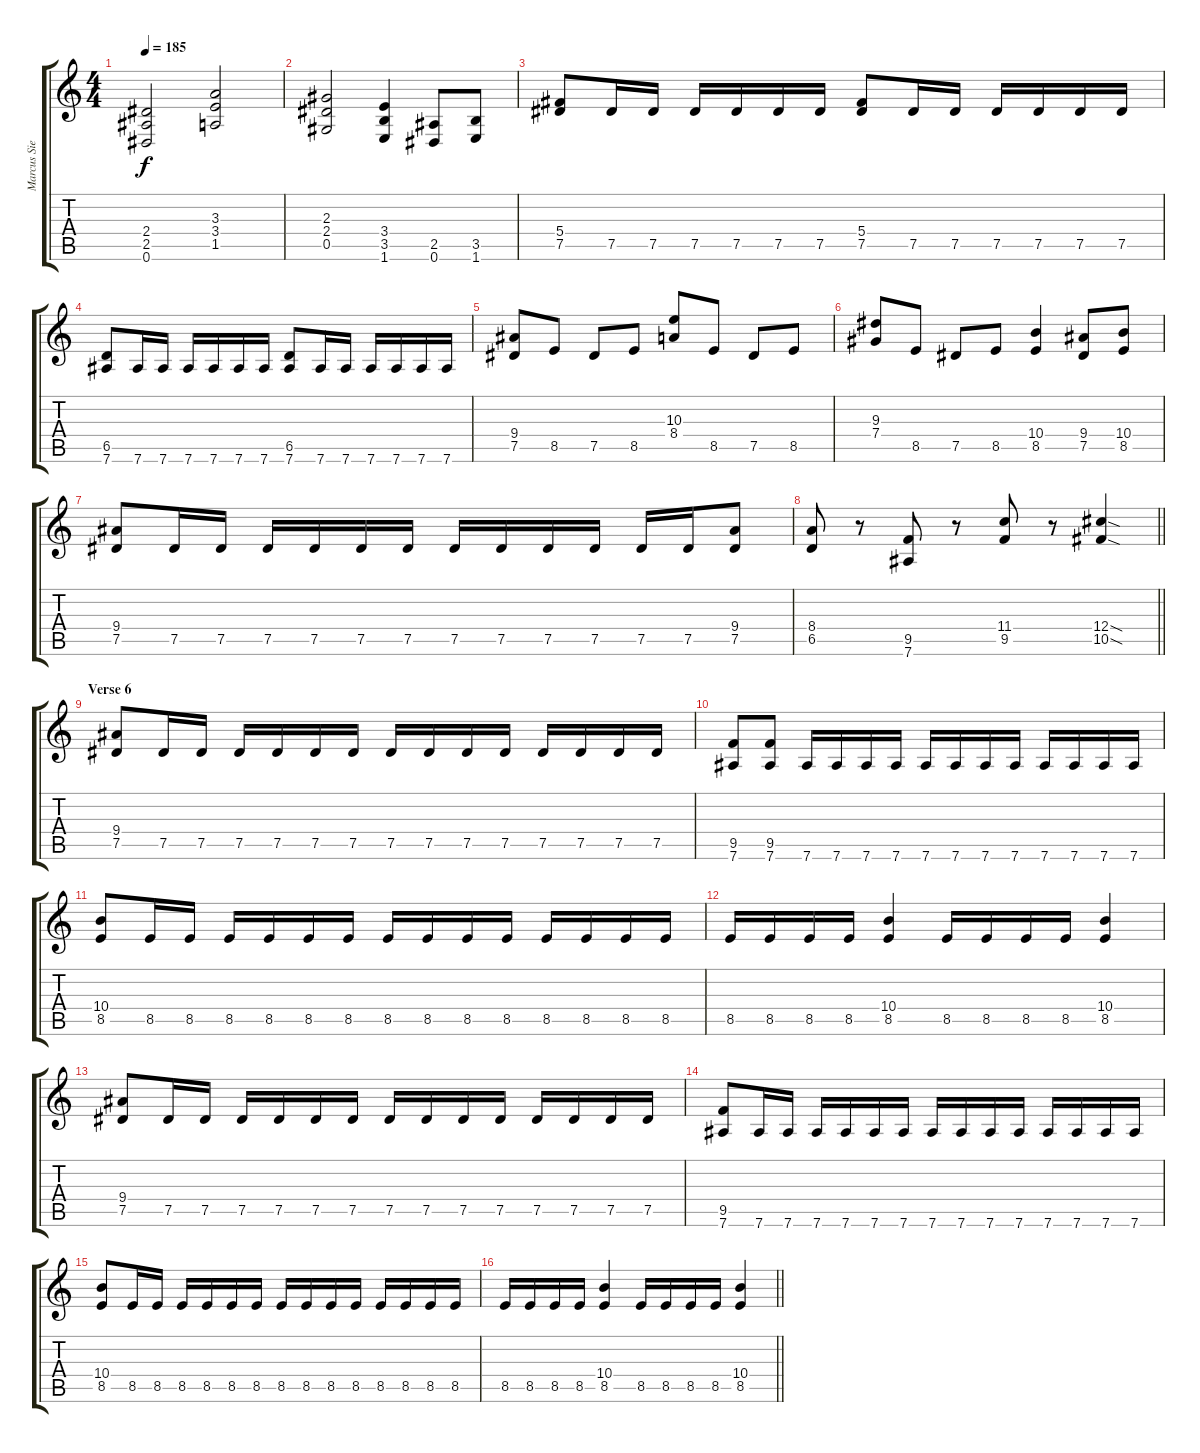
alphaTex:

\track ("Marcus Siepen" "Marcus Sie") {instrument distortionguitar}
\staff {score tabs}
\tuning (Eb4 Bb3 Gb3 Db3 Ab2 Eb2) {hide}
\ts (4 4)
\tempo 185
\clef g2
\ks c
(2.4 2.5 0.6).2{dy f} (3.3 3.4 1.5).2 |
(2.3 2.4 0.5).2 (3.4 3.5 1.6).4 (2.5 0.6).8 (3.5 1.6).8 |
(5.4 7.5).8 7.5.16 7.5.16 7.5.16 7.5.16 7.5.16 7.5.16 (5.4 7.5).8 7.5.16 7.5.16 7.5.16 7.5.16 7.5.16 7.5.16 |
(6.5 7.6).8 7.6.16 7.6.16 7.6.16 7.6.16 7.6.16 7.6.16 (6.5 7.6).8 7.6.16 7.6.16 7.6.16 7.6.16 7.6.16 7.6.16 |
(9.4 7.5).8{volume 16} 8.5.8 7.5.8 8.5.8 (10.3 8.4).8 8.5.8 7.5.8 8.5.8 |
(9.3 7.4).8 8.5.8 7.5.8 8.5.8 (10.4 8.5).4 (9.4 7.5).8 (10.4 8.5).8 |
(9.4 7.5).8{volume 12} 7.5.16 7.5.16 7.5.16 7.5.16 7.5.16 7.5.16 7.5.16 7.5.16 7.5.16 7.5.16 7.5.16 7.5.16 (9.4 7.5).8 |
\barLineRight lightlight
(8.4 6.5).8 r.8 (9.5 7.6).8 r.8 (11.4 9.5).8 r.8 (12.4{sod} 10.5{sod}).4 |
\section ("" "Verse 6")
(9.4 7.5).8 7.5.16 7.5.16 7.5.16 7.5.16 7.5.16 7.5.16 7.5.16 7.5.16 7.5.16 7.5.16 7.5.16 7.5.16 7.5.16 7.5.16 |
(9.5 7.6).8 (9.5 7.6).8 7.6.16 7.6.16 7.6.16 7.6.16 7.6.16 7.6.16 7.6.16 7.6.16 7.6.16 7.6.16 7.6.16 7.6.16 |
(10.4 8.5).8 8.5.16 8.5.16 8.5.16 8.5.16 8.5.16 8.5.16 8.5.16 8.5.16 8.5.16 8.5.16 8.5.16 8.5.16 8.5.16 8.5.16 |
8.5.16 8.5.16 8.5.16 8.5.16 (10.4 8.5).4 8.5.16 8.5.16 8.5.16 8.5.16 (10.4 8.5).4 |
(9.4 7.5).8 7.5.16 7.5.16 7.5.16 7.5.16 7.5.16 7.5.16 7.5.16 7.5.16 7.5.16 7.5.16 7.5.16 7.5.16 7.5.16 7.5.16 |
(9.5 7.6).8 7.6.16 7.6.16 7.6.16 7.6.16 7.6.16 7.6.16 7.6.16 7.6.16 7.6.16 7.6.16 7.6.16 7.6.16 7.6.16 7.6.16 |
(10.4 8.5).8 8.5.16 8.5.16 8.5.16 8.5.16 8.5.16 8.5.16 8.5.16 8.5.16 8.5.16 8.5.16 8.5.16 8.5.16 8.5.16 8.5.16 |
\barLineRight lightlight
8.5.16 8.5.16 8.5.16 8.5.16 (10.4 8.5).4 8.5.16 8.5.16 8.5.16 8.5.16 (10.4 8.5).4
